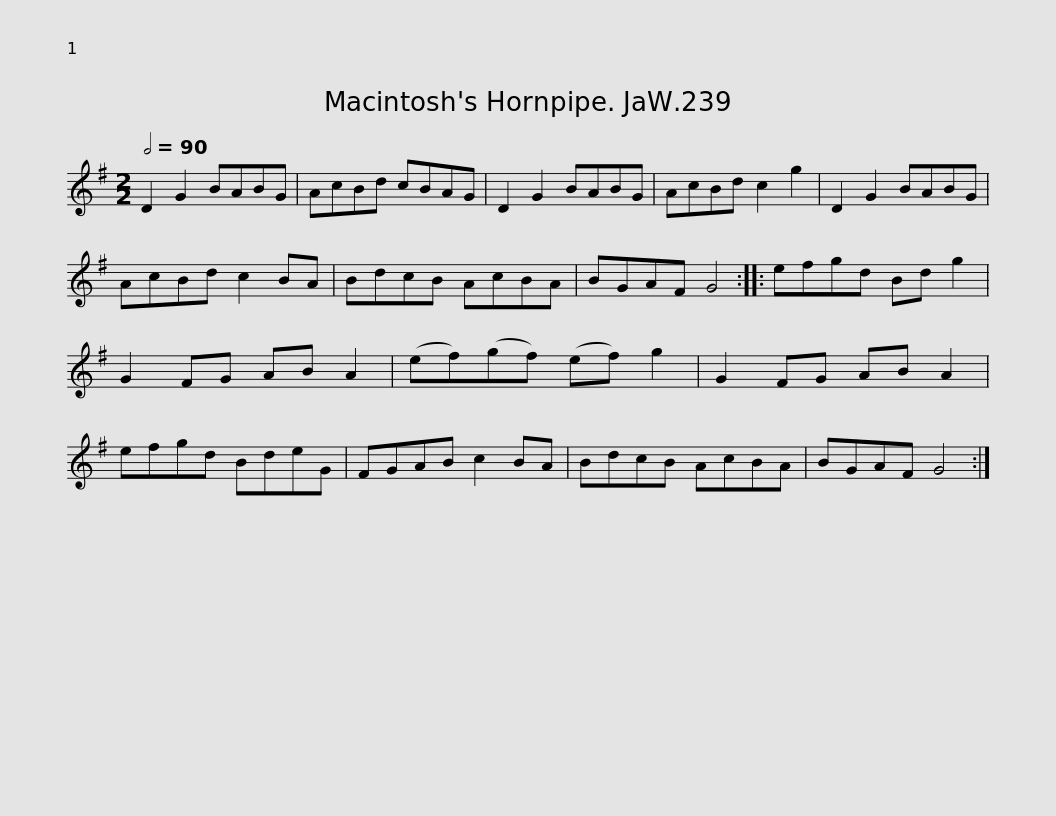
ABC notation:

X:1
L:1/8
Q:1/2=90
M:2/2
I:linebreak $
K:G
V:1 treble
V:1
 D2 G2 BABG | AcBd cBAG | D2 G2 BABG | AcBd c2 g2 |$ D2 G2 BABG | %5
 AcBd c2 BA | BdcB AcBA | BGAF G4 ::$ efgd Bd g2 | G2 FG AB A2 | %10
 (ef)(gf) (ef) g2 | G2 FG AB A2 |$ efgd BdeG | FGAB c2 BA | BdcB AcBA | %15
 BGAF G4 :| %16
